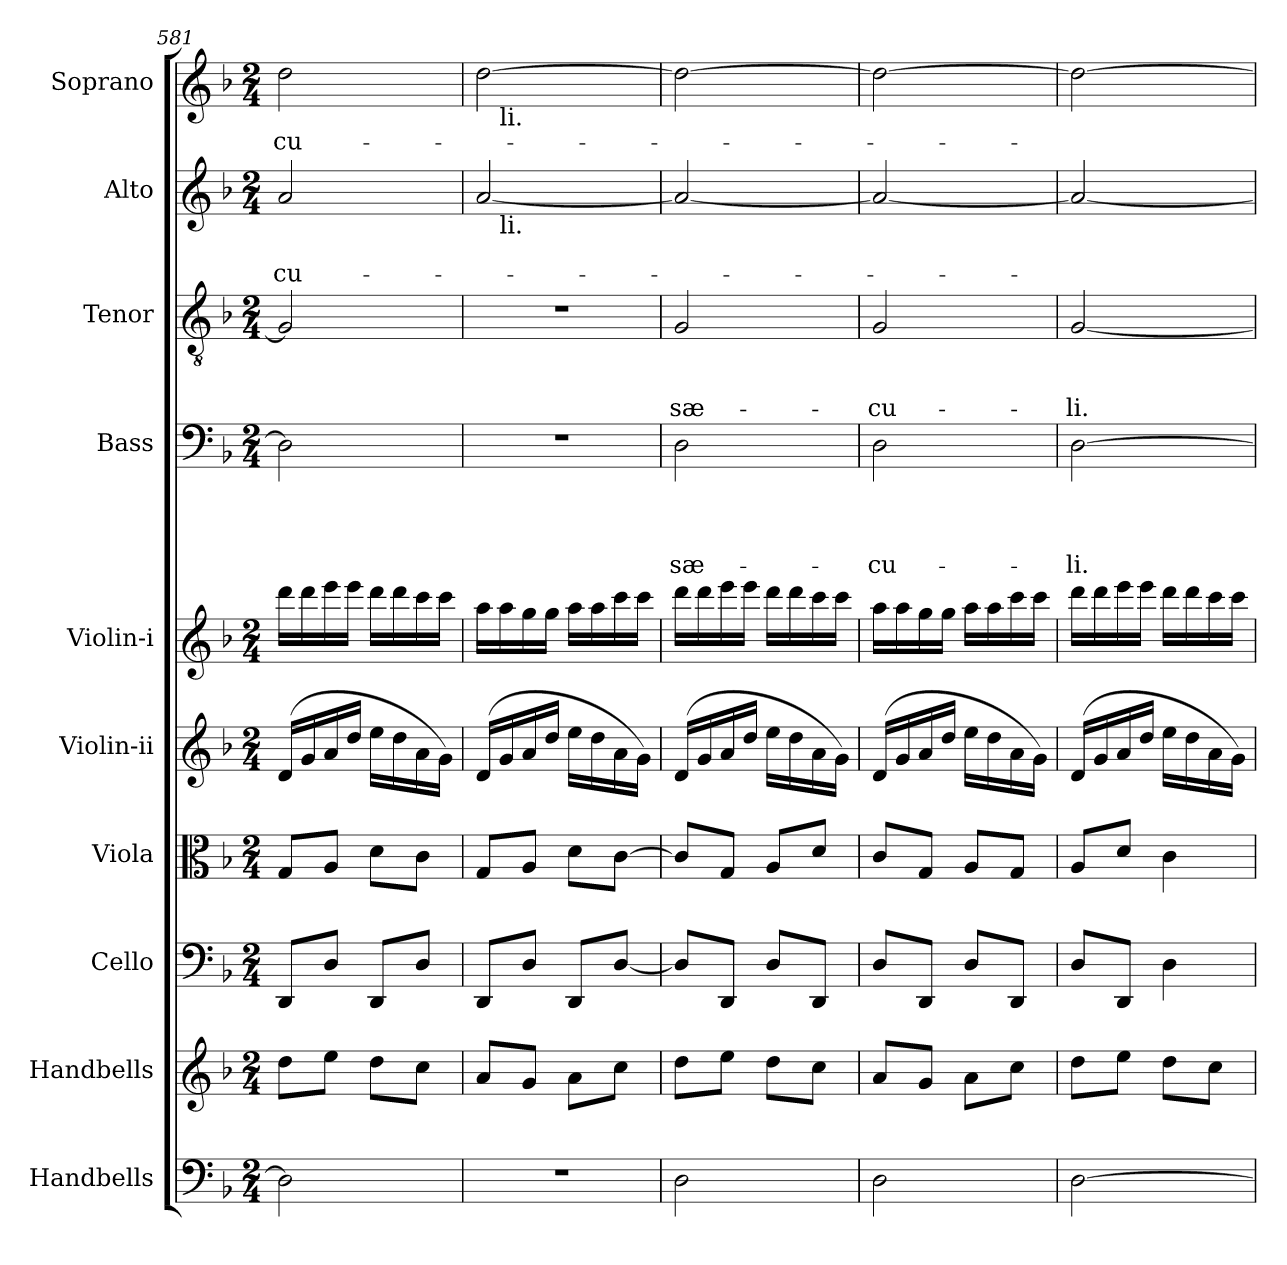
**kern	**kern	**kern	**kern	**kern	**kern	**kern	**text	**text	**text	**text	**kern	**text	**text	**text	**kern	**text	**text	**kern	**text
*part10	*part9	*part8	*part7	*part6	*part5	*part4	*part4	*part4	*part4	*part4	*part3	*part3	*part3	*part3	*part2	*part2	*part2	*part1	*part1
*staff10	*staff9	*staff8	*staff7	*staff6	*staff5	*staff4	*staff4	*staff4	*staff4	*staff4	*staff3	*staff3	*staff3	*staff3	*staff2	*staff2	*staff2	*staff1	*staff1
*I"Handbells	*I"Handbells	*I"Cello	*I"Viola	*I"Violin-ii	*I"Violin-i	*I"Bass	*	*	*	*	*I"Tenor	*	*	*	*I"Alto	*	*	*I"Soprano	*
*	*	*	*I'Vla.	*I'Vln.-ii	*I'Vln.-i	*I'B	*	*	*	*	*I'T	*	*	*	*I'A	*	*	*I'S	*
*clefF4	*clefG2	*clefF4	*clefC3	*clefG2	*clefG2	*clefF4	*	*	*	*	*clefGv2	*	*	*	*clefG2	*	*	*clefG2	*
*k[b-]	*k[b-]	*k[b-]	*k[b-]	*k[b-]	*k[b-]	*k[b-]	*	*	*	*	*k[b-]	*	*	*	*k[b-]	*	*	*k[b-]	*
*F:	*F:	*F:	*F:	*F:	*F:	*F:	*	*	*	*	*F:	*	*	*	*F:	*	*	*F:	*
*M2/4	*M2/4	*M2/4	*M2/4	*M2/4	*M2/4	*M2/4	*	*	*	*	*M2/4	*	*	*	*M2/4	*	*	*M2/4	*
=581	=581	=581	=581	=581	=581	=581	=581	=581	=581	=581	=581	=581	=581	=581	=581	=581	=581	=581	=581
!	!	!	!	!	!	!	!	!	!	!	!	!	!	!	!	!	!LO:LY:b	!	!LO:LY:b
2D\]	8dd\L	8DD/L	8G/L	(>16d/LL	16ddd\LL	2D\]	.	.	.	.	2G/]	.	.	.	2a/	.	-cu-	2dd\	-cu-
.	.	.	.	16g/	16ddd\	.	.	.	.	.	.	.	.	.	.	.	.	.	.
.	8ee\J	8D/J	8A/J	16a/	16eee\	.	.	.	.	.	.	.	.	.	.	.	.	.	.
.	.	.	.	16dd/JJ	16eee\JJ	.	.	.	.	.	.	.	.	.	.	.	.	.	.
.	8dd\L	8DD/L	8d\L	16ee\LL	16ddd\LL	.	.	.	.	.	.	.	.	.	.	.	.	.	.
.	.	.	.	16dd\	16ddd\	.	.	.	.	.	.	.	.	.	.	.	.	.	.
.	8cc\J	8D/J	8c\J	16a\	16ccc\	.	.	.	.	.	.	.	.	.	.	.	.	.	.
.	.	.	.	16g\JJ)	16ccc\JJ	.	.	.	.	.	.	.	.	.	.	.	.	.	.
!!LO:PB:g=z
=582	=582	=582	=582	=582	=582	=582	=582	=582	=582	=582	=582	=582	=582	=582	=582	=582	=582	=582	=582
!LO:N:vis=1	!	!	!	!	!	!LO:N:vis=1	!	!	!	!	!LO:N:vis=1	!	!	!	!	!	!	!	!
*	*	*	*	*	*	*	*	*	*	*	*	*	*	*	*^	*	*	*^	*
2r	8a/L	8DD/L	8G/L	(>16d/LL	16aa\LL	2r	.	.	.	.	2r	.	.	.	[<2a/	16ryy	.	.	[>2dd\	16ryy	.
!	!	!	!	!	!	!	!	!	!	!	!	!	!	!	!	!	!	!	!	!LO:TX:b:t=li.	!
!	!	!	!	!	!	!	!	!	!	!	!	!	!	!	!	!LO:TX:b:t=li.	!	!	!	!	!
.	.	.	.	16g/	16aa\	.	.	.	.	.	.	.	.	.	.	4..ryy	.	.	.	4..ryy	.
.	8g/J	8D/J	8A/J	16a/	16gg\	.	.	.	.	.	.	.	.	.	.	.	.	.	.	.	.
.	.	.	.	16dd/JJ	16gg\JJ	.	.	.	.	.	.	.	.	.	.	.	.	.	.	.	.
.	8a\L	8DD/L	8d\L	16ee\LL	16aa\LL	.	.	.	.	.	.	.	.	.	.	.	.	.	.	.	.
.	.	.	.	16dd\	16aa\	.	.	.	.	.	.	.	.	.	.	.	.	.	.	.	.
.	8cc\J	[<8D/J	[>8c\J	16a\	16ccc\	.	.	.	.	.	.	.	.	.	.	.	.	.	.	.	.
.	.	.	.	16g\JJ)	16ccc\JJ	.	.	.	.	.	.	.	.	.	.	.	.	.	.	.	.
=583	=583	=583	=583	=583	=583	=583	=583	=583	=583	=583	=583	=583	=583	=583	=583	=583	=583	=583	=583	=583	=583
!	!	!	!	!	!	!	!	!	!	!LO:LY:b	!	!	!	!LO:LY:b	!	!	!	!	!	!	!
*	*	*	*	*	*	*	*	*	*	*	*	*	*	*	*v	*v	*	*	*	*	*
*	*	*	*	*	*	*	*	*	*	*	*	*	*	*	*	*	*	*v	*v	*
2D\	8dd\L	8D/L]	8c/L]	(>16d/LL	16ddd\LL	2D\	.	.	.	sæ-	2G/	.	.	sæ-	2a/_	.	.	2dd\_	.
.	.	.	.	16g/	16ddd\	.	.	.	.	.	.	.	.	.	.	.	.	.	.
.	8ee\J	8DD/J	8G/J	16a/	16eee\	.	.	.	.	.	.	.	.	.	.	.	.	.	.
.	.	.	.	16dd/JJ	16eee\JJ	.	.	.	.	.	.	.	.	.	.	.	.	.	.
.	8dd\L	8D/L	8A/L	16ee\LL	16ddd\LL	.	.	.	.	.	.	.	.	.	.	.	.	.	.
.	.	.	.	16dd\	16ddd\	.	.	.	.	.	.	.	.	.	.	.	.	.	.
.	8cc\J	8DD/J	8d/J	16a\	16ccc\	.	.	.	.	.	.	.	.	.	.	.	.	.	.
.	.	.	.	16g\JJ)	16ccc\JJ	.	.	.	.	.	.	.	.	.	.	.	.	.	.
=584	=584	=584	=584	=584	=584	=584	=584	=584	=584	=584	=584	=584	=584	=584	=584	=584	=584	=584	=584
!	!	!	!	!	!	!	!	!	!	!LO:LY:b	!	!	!	!LO:LY:b	!	!	!	!	!
2D\	8a/L	8D/L	8c/L	(>16d/LL	16aa\LL	2D\	.	.	.	-cu-	2G/	.	.	-cu-	2a/_	.	.	2dd\_	.
.	.	.	.	16g/	16aa\	.	.	.	.	.	.	.	.	.	.	.	.	.	.
.	8g/J	8DD/J	8G/J	16a/	16gg\	.	.	.	.	.	.	.	.	.	.	.	.	.	.
.	.	.	.	16dd/JJ	16gg\JJ	.	.	.	.	.	.	.	.	.	.	.	.	.	.
.	8a\L	8D/L	8A/L	16ee\LL	16aa\LL	.	.	.	.	.	.	.	.	.	.	.	.	.	.
.	.	.	.	16dd\	16aa\	.	.	.	.	.	.	.	.	.	.	.	.	.	.
.	8cc\J	8DD/J	8G/J	16a\	16ccc\	.	.	.	.	.	.	.	.	.	.	.	.	.	.
.	.	.	.	16g\JJ)	16ccc\JJ	.	.	.	.	.	.	.	.	.	.	.	.	.	.
=585	=585	=585	=585	=585	=585	=585	=585	=585	=585	=585	=585	=585	=585	=585	=585	=585	=585	=585	=585
!	!	!	!	!	!	!	!	!	!	!LO:LY:b	!	!	!	!LO:LY:b	!	!	!	!	!
[>2D\	8dd\L	8D/L	8A/L	(>16d/LL	16ddd\LL	[>2D\	.	.	.	-li.	[<2G/	.	.	-li.	2a/_	.	.	2dd\_	.
.	.	.	.	16g/	16ddd\	.	.	.	.	.	.	.	.	.	.	.	.	.	.
.	8ee\J	8DD/J	8d/J	16a/	16eee\	.	.	.	.	.	.	.	.	.	.	.	.	.	.
.	.	.	.	16dd/JJ	16eee\JJ	.	.	.	.	.	.	.	.	.	.	.	.	.	.
.	8dd\L	4D\	4c\	16ee\LL	16ddd\LL	.	.	.	.	.	.	.	.	.	.	.	.	.	.
.	.	.	.	16dd\	16ddd\	.	.	.	.	.	.	.	.	.	.	.	.	.	.
.	8cc\J	.	.	16a\	16ccc\	.	.	.	.	.	.	.	.	.	.	.	.	.	.
.	.	.	.	16g\JJ)	16ccc\JJ	.	.	.	.	.	.	.	.	.	.	.	.	.	.
=	=	=	=	=	=	=	=	=	=	=	=	=	=	=	=	=	=	=	=
*-	*-	*-	*-	*-	*-	*-	*-	*-	*-	*-	*-	*-	*-	*-	*-	*-	*-	*-	*-
